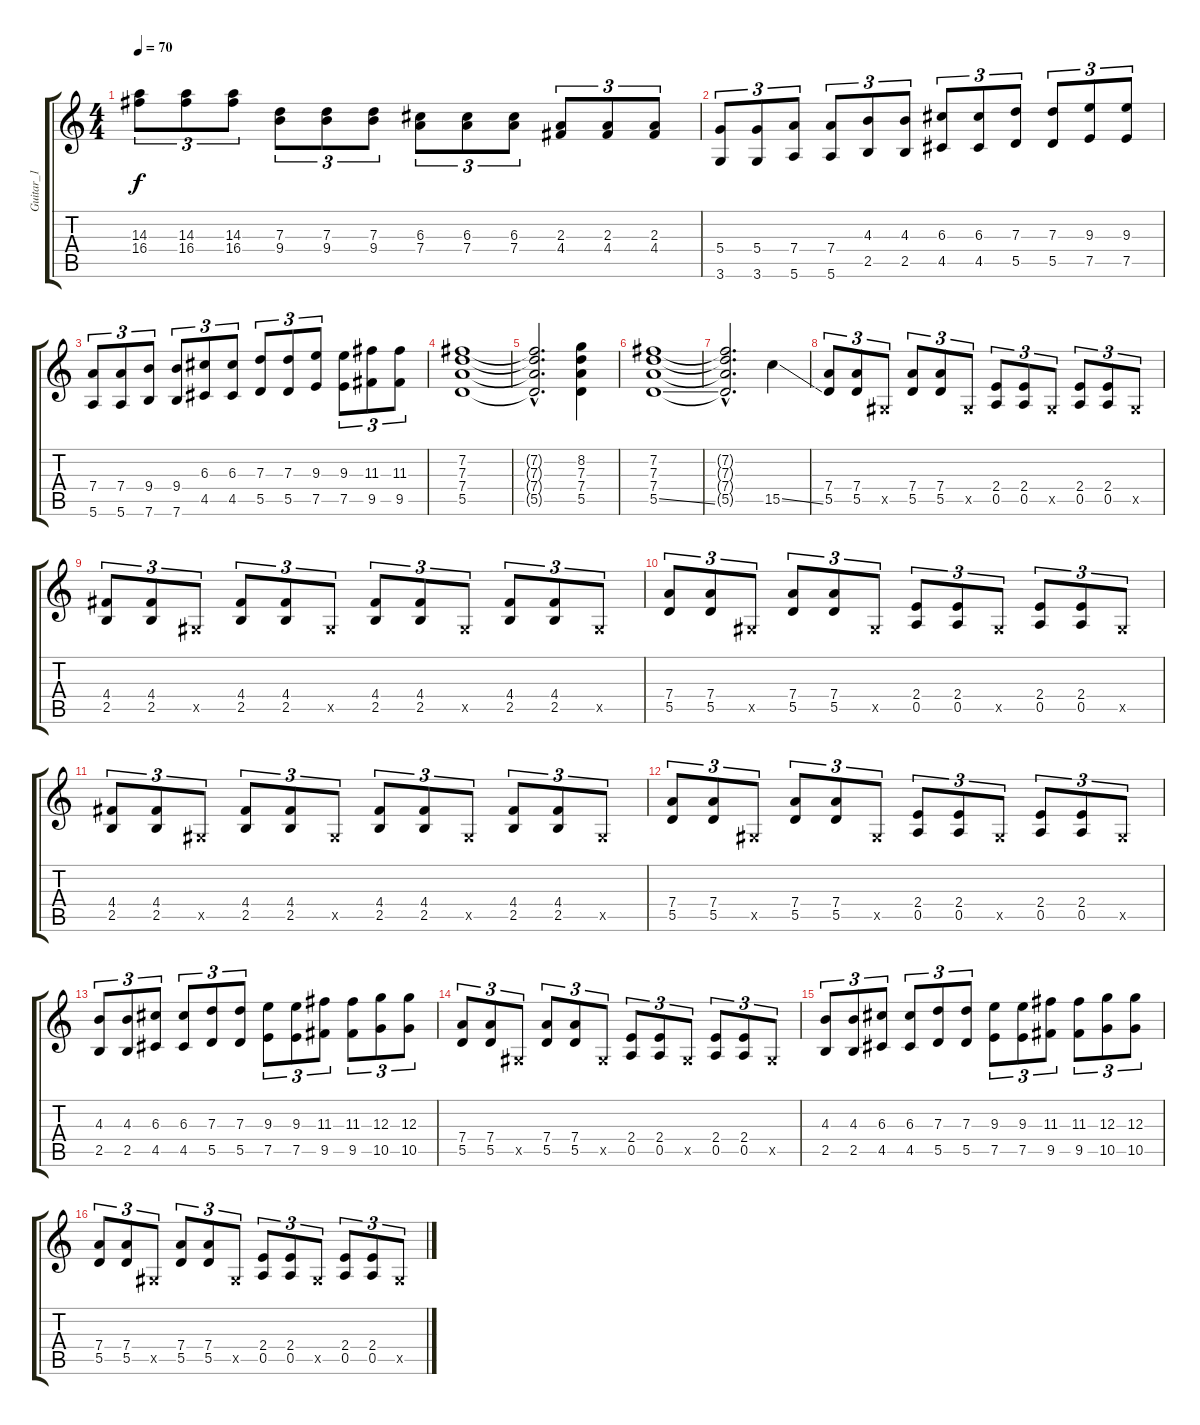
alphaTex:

\track ("Guitar_1" "Guitar_1") {instrument distortionguitar}
\staff {score tabs}
\tuning (E4 B3 G3 D3 A2 E2) {hide}
\ts (4 4)
\tempo 70
\clef g2
\ks c
(14.3 16.4).8{tu (3 2) dy f} (14.3 16.4).8{tu (3 2)} (14.3 16.4).8{tu (3 2)} (7.3 9.4).8{tu (3 2)} (7.3 9.4).8{tu (3 2)} (7.3 9.4).8{tu (3 2)} (6.3 7.4).8{tu (3 2)} (6.3 7.4).8{tu (3 2)} (6.3 7.4).8{tu (3 2)} (2.3 4.4).8{tu (3 2)} (2.3 4.4).8{tu (3 2)} (2.3 4.4).8{tu (3 2)} |
(5.4 3.6).8{tu (3 2)} (5.4 3.6).8{tu (3 2)} (7.4 5.6).8{tu (3 2)} (7.4 5.6).8{tu (3 2)} (4.3 2.5).8{tu (3 2)} (4.3 2.5).8{tu (3 2)} (6.3 4.5).8{tu (3 2)} (6.3 4.5).8{tu (3 2)} (7.3 5.5).8{tu (3 2)} (7.3 5.5).8{tu (3 2)} (9.3 7.5).8{tu (3 2)} (9.3 7.5).8{tu (3 2)} |
(7.4 5.6).8{tu (3 2)} (7.4 5.6).8{tu (3 2)} (9.4 7.6).8{tu (3 2)} (9.4 7.6).8{tu (3 2)} (6.3 4.5).8{tu (3 2)} (6.3 4.5).8{tu (3 2)} (7.3 5.5).8{tu (3 2)} (7.3 5.5).8{tu (3 2)} (9.3 7.5).8{tu (3 2)} (9.3 7.5).8{tu (3 2)} (11.3 9.5).8{tu (3 2)} (11.3 9.5).8{tu (3 2)} |
(7.2 7.3 7.4 5.5).1 |
(7.2{hac t} 7.3{hac t} 7.4{hac t} 5.5{hac t}).2{d} (8.2 7.3 7.4 5.5).4 |
(7.2 7.3 7.4 5.5{ss}).1 |
(7.2{hac t} 7.3{hac t} 7.4{hac t} 5.5{hac t}).2{d} 15.5{ss}.4 |
(7.4 5.5).8{tu (3 2)} (7.4 5.5).8{tu (3 2)} -1.5{x}.8{tu (3 2)} (7.4 5.5).8{tu (3 2)} (7.4 5.5).8{tu (3 2)} -1.5{x}.8{tu (3 2)} (2.4 0.5).8{tu (3 2)} (2.4 0.5).8{tu (3 2)} -1.5{x}.8{tu (3 2)} (2.4 0.5).8{tu (3 2)} (2.4 0.5).8{tu (3 2)} -1.5{x}.8{tu (3 2)} |
(4.4 2.5).8{tu (3 2)} (4.4 2.5).8{tu (3 2)} -1.5{x}.8{tu (3 2)} (4.4 2.5).8{tu (3 2)} (4.4 2.5).8{tu (3 2)} -1.5{x}.8{tu (3 2)} (4.4 2.5).8{tu (3 2)} (4.4 2.5).8{tu (3 2)} -1.5{x}.8{tu (3 2)} (4.4 2.5).8{tu (3 2)} (4.4 2.5).8{tu (3 2)} -1.5{x}.8{tu (3 2)} |
(7.4 5.5).8{tu (3 2)} (7.4 5.5).8{tu (3 2)} -1.5{x}.8{tu (3 2)} (7.4 5.5).8{tu (3 2)} (7.4 5.5).8{tu (3 2)} -1.5{x}.8{tu (3 2)} (2.4 0.5).8{tu (3 2)} (2.4 0.5).8{tu (3 2)} -1.5{x}.8{tu (3 2)} (2.4 0.5).8{tu (3 2)} (2.4 0.5).8{tu (3 2)} -1.5{x}.8{tu (3 2)} |
(4.4 2.5).8{tu (3 2)} (4.4 2.5).8{tu (3 2)} -1.5{x}.8{tu (3 2)} (4.4 2.5).8{tu (3 2)} (4.4 2.5).8{tu (3 2)} -1.5{x}.8{tu (3 2)} (4.4 2.5).8{tu (3 2)} (4.4 2.5).8{tu (3 2)} -1.5{x}.8{tu (3 2)} (4.4 2.5).8{tu (3 2)} (4.4 2.5).8{tu (3 2)} -1.5{x}.8{tu (3 2)} |
(7.4 5.5).8{tu (3 2)} (7.4 5.5).8{tu (3 2)} -1.5{x}.8{tu (3 2)} (7.4 5.5).8{tu (3 2)} (7.4 5.5).8{tu (3 2)} -1.5{x}.8{tu (3 2)} (2.4 0.5).8{tu (3 2)} (2.4 0.5).8{tu (3 2)} -1.5{x}.8{tu (3 2)} (2.4 0.5).8{tu (3 2)} (2.4 0.5).8{tu (3 2)} -1.5{x}.8{tu (3 2)} |
(4.3 2.5).8{tu (3 2)} (4.3 2.5).8{tu (3 2)} (6.3 4.5).8{tu (3 2)} (6.3 4.5).8{tu (3 2)} (7.3 5.5).8{tu (3 2)} (7.3 5.5).8{tu (3 2)} (9.3 7.5).8{tu (3 2)} (9.3 7.5).8{tu (3 2)} (11.3 9.5).8{tu (3 2)} (11.3 9.5).8{tu (3 2)} (12.3 10.5).8{tu (3 2)} (12.3 10.5).8{tu (3 2)} |
(7.4 5.5).8{tu (3 2)} (7.4 5.5).8{tu (3 2)} -1.5{x}.8{tu (3 2)} (7.4 5.5).8{tu (3 2)} (7.4 5.5).8{tu (3 2)} -1.5{x}.8{tu (3 2)} (2.4 0.5).8{tu (3 2)} (2.4 0.5).8{tu (3 2)} -1.5{x}.8{tu (3 2)} (2.4 0.5).8{tu (3 2)} (2.4 0.5).8{tu (3 2)} -1.5{x}.8{tu (3 2)} |
(4.3 2.5).8{tu (3 2)} (4.3 2.5).8{tu (3 2)} (6.3 4.5).8{tu (3 2)} (6.3 4.5).8{tu (3 2)} (7.3 5.5).8{tu (3 2)} (7.3 5.5).8{tu (3 2)} (9.3 7.5).8{tu (3 2)} (9.3 7.5).8{tu (3 2)} (11.3 9.5).8{tu (3 2)} (11.3 9.5).8{tu (3 2)} (12.3 10.5).8{tu (3 2)} (12.3 10.5).8{tu (3 2)} |
(7.4 5.5).8{tu (3 2)} (7.4 5.5).8{tu (3 2)} -1.5{x}.8{tu (3 2)} (7.4 5.5).8{tu (3 2)} (7.4 5.5).8{tu (3 2)} -1.5{x}.8{tu (3 2)} (2.4 0.5).8{tu (3 2)} (2.4 0.5).8{tu (3 2)} -1.5{x}.8{tu (3 2)} (2.4 0.5).8{tu (3 2)} (2.4 0.5).8{tu (3 2)} -1.5{x}.8{tu (3 2)}
